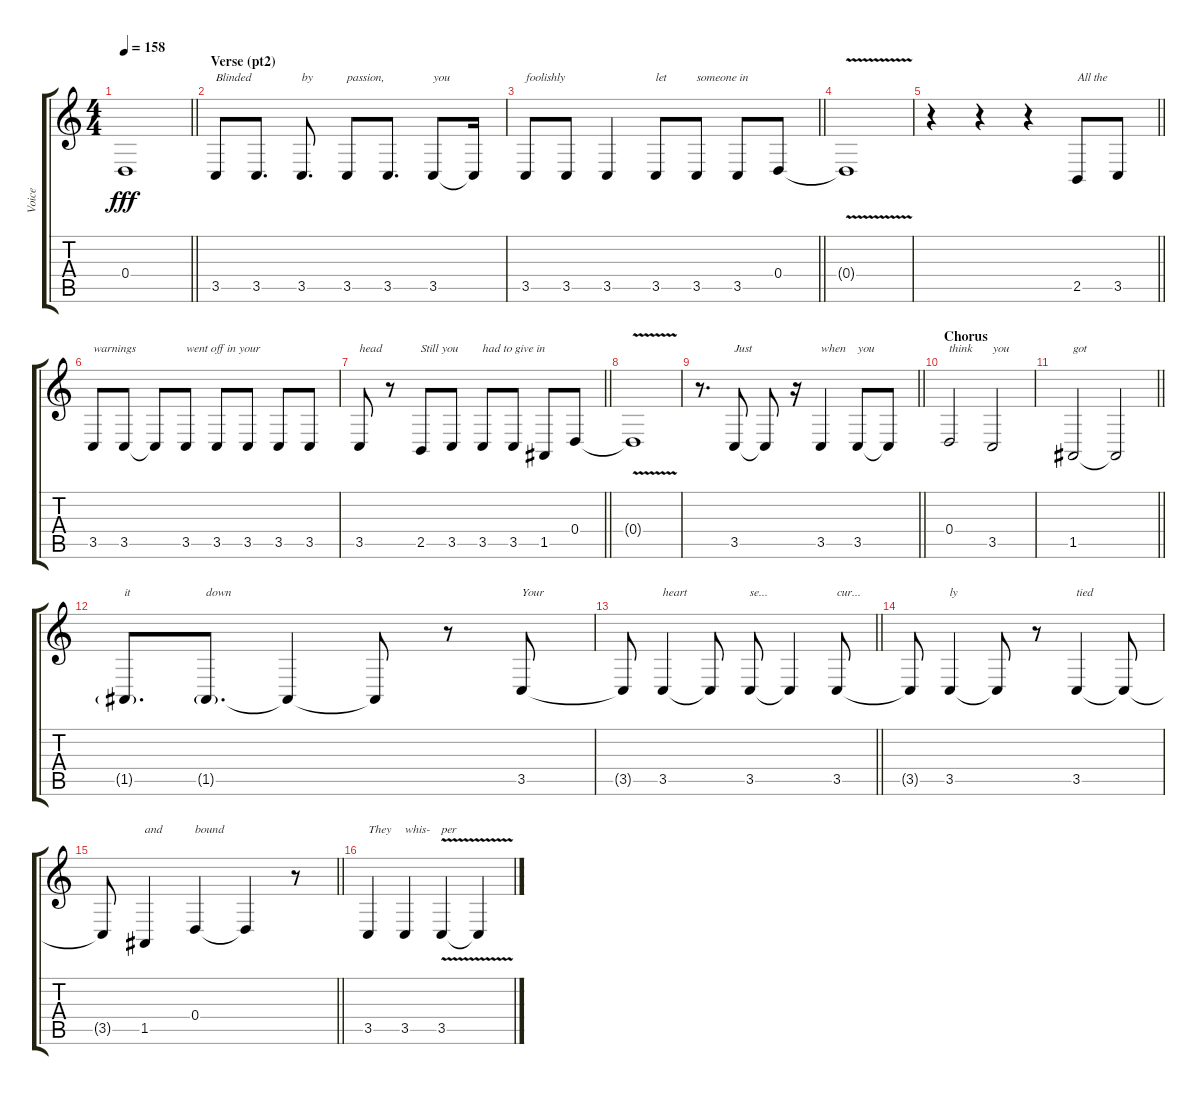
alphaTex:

\track ("Voice" "Voice") {instrument lead3calliope}
\staff {score tabs}
\tuning (E4 B3 G3 D3 A2 E2) {hide}
\ts (4 4)
\tempo 158
\clef g2
\barLineRight lightlight
\ks c
0.4{t}.1{dy fff} |
\section ("" "Verse (pt2)")
3.5.8{txt "Blinded"} 3.5.8{d} 3.5.8{d txt "by"} 3.5.8{txt "passion,"} 3.5.8{d} 3.5.8{txt "you"} 3.5{t}.16 |
\barLineRight lightlight
3.5.8{txt "foolishly "} 3.5.8 3.5.4 3.5.8{txt "let "} 3.5.8{txt "someone in"} 3.5.8 0.4.8 |
0.4{v t}.1 |
\barLineRight lightlight
r.4 r.4 r.4 2.5.8{txt "All the "} 3.5.8 |
3.5.8{txt "warnings "} 3.5.8 3.5{t}.8 3.5.8{txt "went off in your "} 3.5.8 3.5.8 3.5.8 3.5.8 |
\barLineRight lightlight
3.5.8{txt "head"} r.8 2.5.8{txt "Still you "} 3.5.8 3.5.8{txt "had to give in"} 3.5.8 1.5.8 0.4.8 |
0.4{v t}.1 |
\barLineRight lightlight
r.8{d} 3.5.8{txt "Just "} 3.5{t}.8 r.16 3.5.4{txt "when "} 3.5.8{txt "you"} 3.5{t}.8 |
\section ("" "Chorus")
0.4.2{txt "think "} 3.5.2{txt "you"} |
\barLineRight lightlight
1.5.2{txt "got"} 1.5{t}.2 |
1.5{g}.8{d txt "it"} 1.5{g}.8{d txt "down"} 1.5{t}.4 1.5{t}.8 r.8 3.5.8{txt "Your "} |
\barLineRight lightlight
3.5{t}.8 3.5.4{txt "heart "} 3.5{t}.8 3.5.8{txt "se..."} 3.5{t}.4 3.5.8{txt "cur..."} |
3.5{t}.8 3.5.4{txt "ly"} 3.5{t}.8 r.8 3.5.4{txt "tied"} 3.5{t}.8 |
\barLineRight lightlight
3.5{t}.8 1.5.4{txt "and "} 0.4.4{txt "bound"} 0.4{t}.4 r.8 |
3.5.4{txt "They "} 3.5.4{txt "whis-"} 3.5{v}.4{txt "per"} 3.5{t}.4
